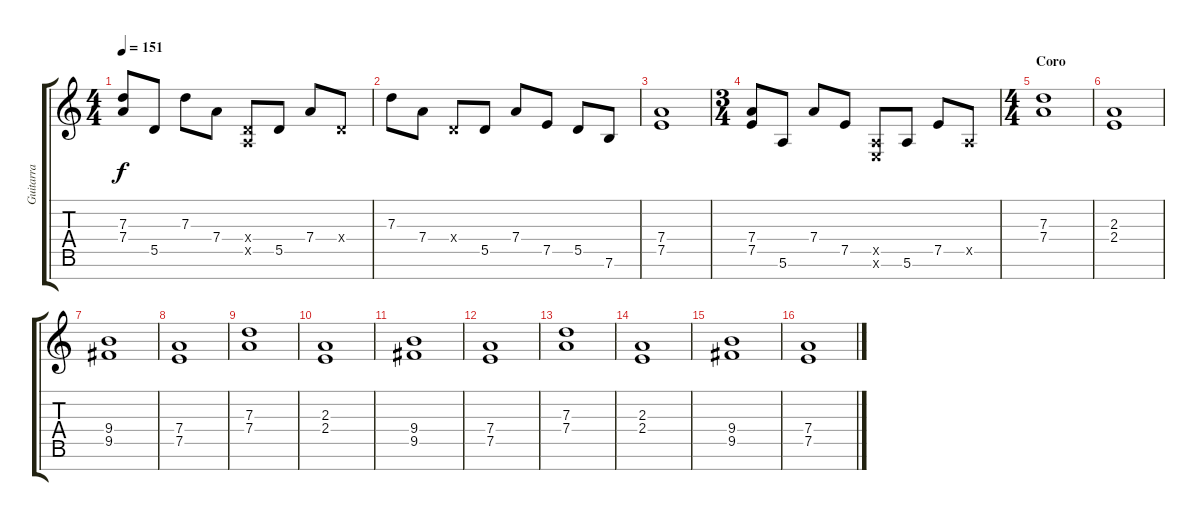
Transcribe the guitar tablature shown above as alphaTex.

\track ("Guitarra" "Guitarra") {instrument distortionguitar}
\staff {score tabs}
\tuning (E4 B3 G3 D3 A2 E2 B1) {hide}
\ts (4 4)
\tempo 151
\clef g2
\ks c
(7.3 7.4).8{dy f} 5.5.8 7.3.8 7.4.8 (0.4{x} 0.5{x}).8 5.5.8 7.4.8 0.4{x}.8 |
7.3.8 7.4.8 0.4{x}.8 5.5.8 7.4.8 7.5.8 5.5.8 7.6.8 |
(7.4 7.5).1 |
\ts (3 4)
(7.4 7.5).8 5.6.8 7.4.8 7.5.8 (0.5{x} 0.6{x}).8 5.6.8 7.5.8 0.5{x}.8 |
\ts (4 4)
\section ("" "Coro")
(7.3 7.4).1 |
(2.3 2.4).1 |
(9.4 9.5).1 |
(7.4 7.5).1 |
(7.3 7.4).1 |
(2.3 2.4).1 |
(9.4 9.5).1 |
(7.4 7.5).1 |
(7.3 7.4).1 |
(2.3 2.4).1 |
(9.4 9.5).1 |
(7.4 7.5).1
